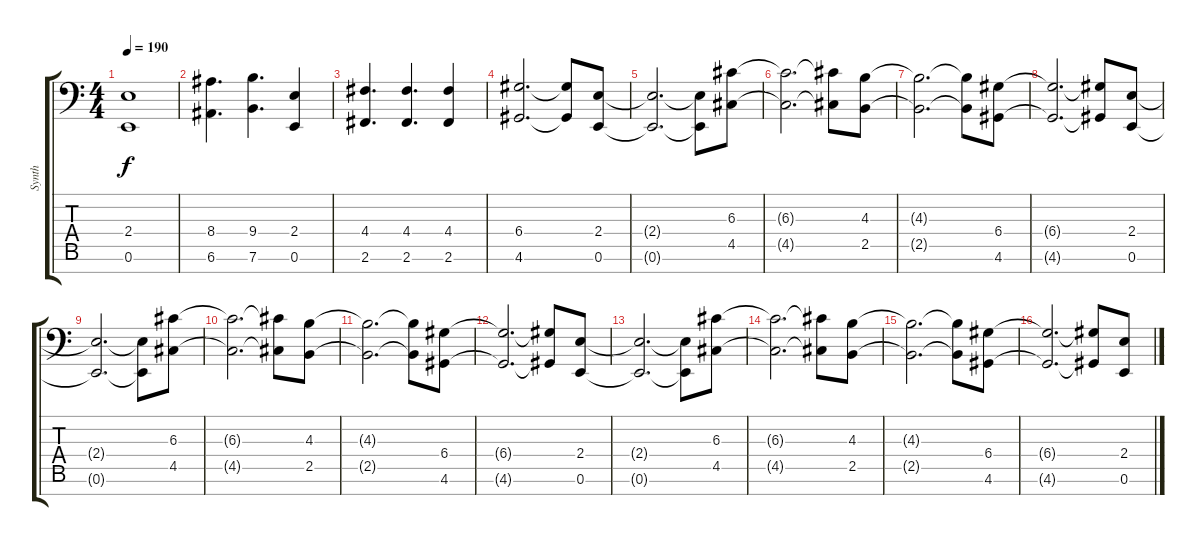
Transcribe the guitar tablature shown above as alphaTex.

\track ("Synth" "Synth") {instrument choiraahs}
\staff {score tabs}
\tuning (E4 B3 G3 D3 A2 E2 A1) {hide}
\ts (4 4)
\tempo 190
\clef f4
\ks c
(2.4{t} 0.6{t}).1{dy f} |
(8.4 6.6).4{d} (9.4 7.6).4{d} (2.4 0.6).4 |
(4.4 2.6).4{d} (4.4 2.6).4{d} (4.4 2.6).4 |
(6.4 4.6).2{d} (6.4{t} 4.6{t}).8 (2.4 0.6).8 |
(2.4{t} 0.6{t}).2{d} (2.4{t} 0.6{t}).8 (6.3 4.5).8 |
(6.3{t} 4.5{t}).2{d} (6.3{t} 4.5{t}).8 (4.3 2.5).8 |
(4.3{t} 2.5{t}).2{d} (4.3{t} 2.5{t}).8 (6.4 4.6).8 |
(6.4{t} 4.6{t}).2{d} (6.4{t} 4.6{t}).8 (2.4 0.6).8 |
(2.4{t} 0.6{t}).2{d} (2.4{t} 0.6{t}).8 (6.3 4.5).8 |
(6.3{t} 4.5{t}).2{d} (6.3{t} 4.5{t}).8 (4.3 2.5).8 |
(4.3{t} 2.5{t}).2{d} (4.3{t} 2.5{t}).8 (6.4 4.6).8 |
(6.4{t} 4.6{t}).2{d} (6.4{t} 4.6{t}).8 (2.4 0.6).8 |
(2.4{t} 0.6{t}).2{d} (2.4{t} 0.6{t}).8 (6.3 4.5).8 |
(6.3{t} 4.5{t}).2{d} (6.3{t} 4.5{t}).8 (4.3 2.5).8 |
(4.3{t} 2.5{t}).2{d} (4.3{t} 2.5{t}).8 (6.4 4.6).8 |
(6.4{t} 4.6{t}).2{d} (6.4{t} 4.6{t}).8 (2.4 0.6).8
